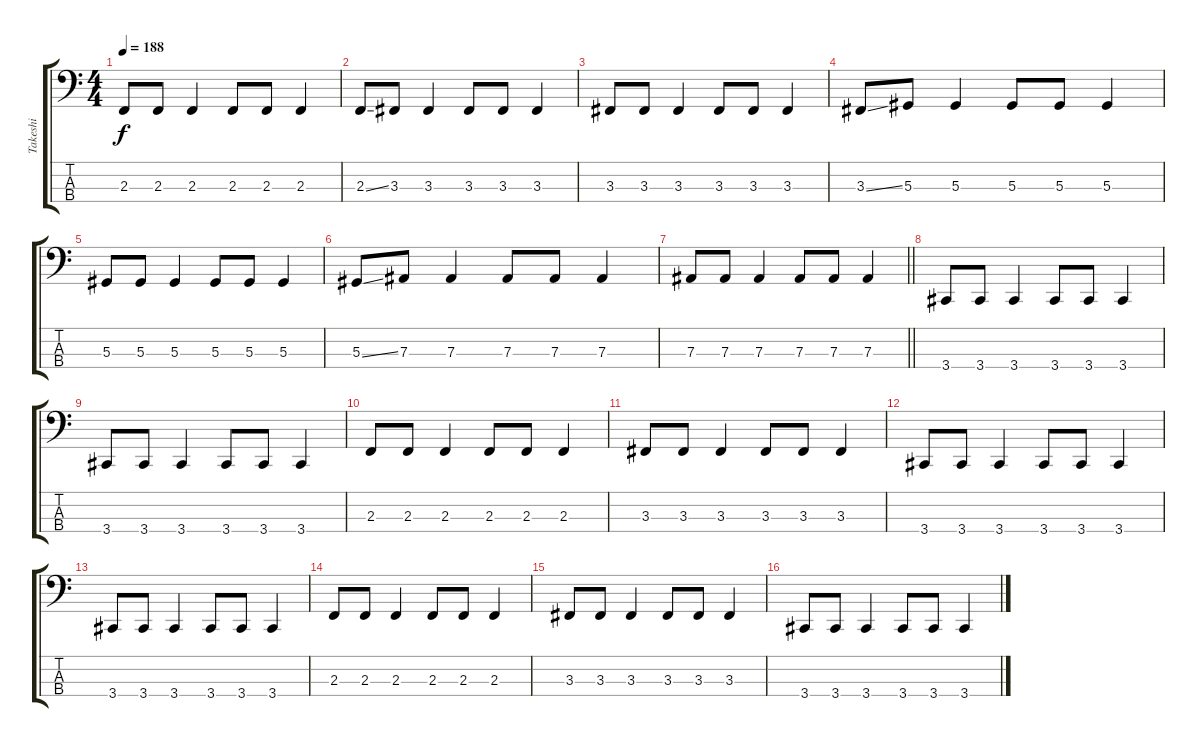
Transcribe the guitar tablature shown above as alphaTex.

\track ("Takeshi" "Takeshi") {instrument electricbasspick}
\staff {score tabs}
\tuning (Db2 Ab1 Eb1 Bb0) {hide}
\ts (4 4)
\tempo 188
\clef f4
\ks c
2.3.8{dy f} 2.3.8 2.3.4 2.3.8 2.3.8 2.3.4 |
2.3{ss}.8 3.3.8 3.3.4 3.3.8 3.3.8 3.3.4 |
3.3.8 3.3.8 3.3.4 3.3.8 3.3.8 3.3.4 |
3.3{ss}.8 5.3.8 5.3.4 5.3.8 5.3.8 5.3.4 |
5.3.8 5.3.8 5.3.4 5.3.8 5.3.8 5.3.4 |
5.3{ss}.8 7.3.8 7.3.4 7.3.8 7.3.8 7.3.4 |
\barLineRight lightlight
7.3.8 7.3.8 7.3.4 7.3.8 7.3.8 7.3.4 |
\section ("" "")
3.4.8 3.4.8 3.4.4 3.4.8 3.4.8 3.4.4 |
3.4.8 3.4.8 3.4.4 3.4.8 3.4.8 3.4.4 |
2.3.8 2.3.8 2.3.4 2.3.8 2.3.8 2.3.4 |
3.3.8 3.3.8 3.3.4 3.3.8 3.3.8 3.3.4 |
3.4.8 3.4.8 3.4.4 3.4.8 3.4.8 3.4.4 |
3.4.8 3.4.8 3.4.4 3.4.8 3.4.8 3.4.4 |
2.3.8 2.3.8 2.3.4 2.3.8 2.3.8 2.3.4 |
3.3.8 3.3.8 3.3.4 3.3.8 3.3.8 3.3.4 |
3.4.8 3.4.8 3.4.4 3.4.8 3.4.8 3.4.4
